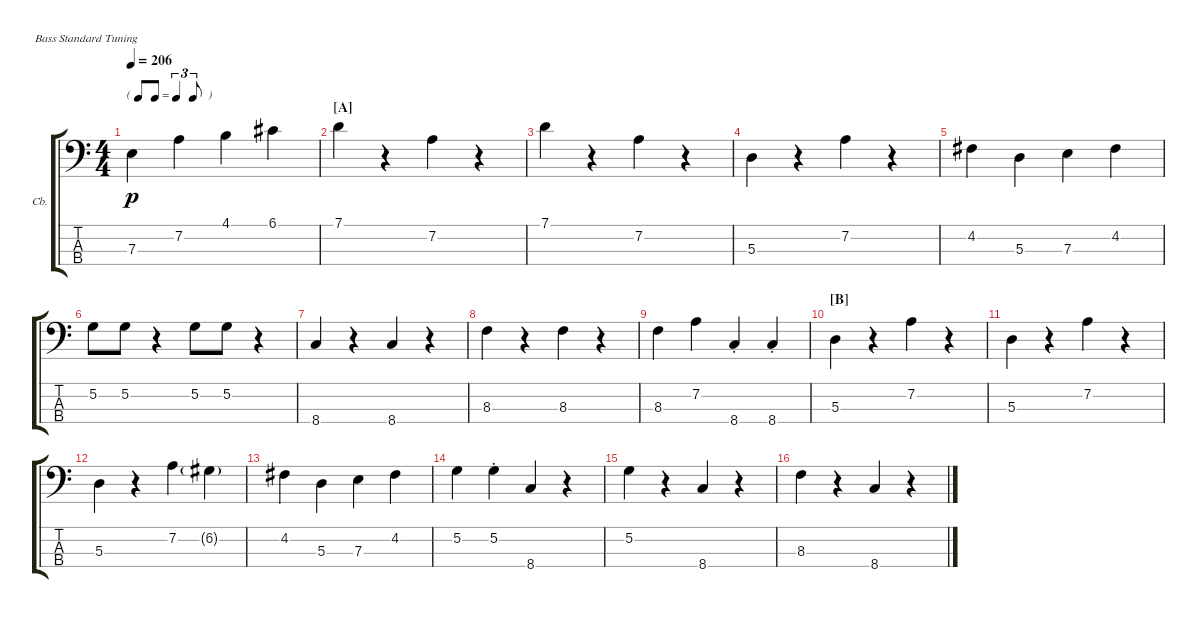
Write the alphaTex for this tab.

\defaultSystemsLayout 4
\bracketExtendMode groupsimilarinstruments
\firstSystemTrackNameOrientation horizontal
\otherSystemsTrackNameOrientation horizontal
\track ("Contrabass" "Cb.") {instrument acousticbass}
\staff {score tabs}
\tuning (G2 D2 A1 E1)
\ts (4 4)
\tf triplet8th
\tempo 206
\clef f4
\ks c
7.3.4{dy p} 7.2.4 4.1.4 6.1.4 |
\section ("A" "")
7.1.4 r.4 7.2.4 r.4 |
7.1.4 r.4 7.2.4 r.4 |
5.3.4 r.4 7.2.4 r.4 |
4.2.4 5.3.4 7.3.4 4.2.4 |
5.2.8 5.2.8 r.4 5.2.8 5.2.8 r.4 |
8.4.4 r.4 8.4.4 r.4 |
8.3.4 r.4 8.3.4 r.4 |
8.3.4 7.2.4 8.4{st}.4 8.4{st}.4 |
\section ("B" "")
5.3.4 r.4 7.2.4 r.4 |
5.3.4 r.4 7.2.4 r.4 |
5.3.4 r.4 7.2.4 6.2{g}.4 |
4.2.4 5.3.4 7.3.4 4.2.4 |
5.2.4 5.2{st}.4 8.4.4 r.4 |
5.2.4 r.4 8.4.4 r.4 |
8.3.4 r.4 8.4.4 r.4
